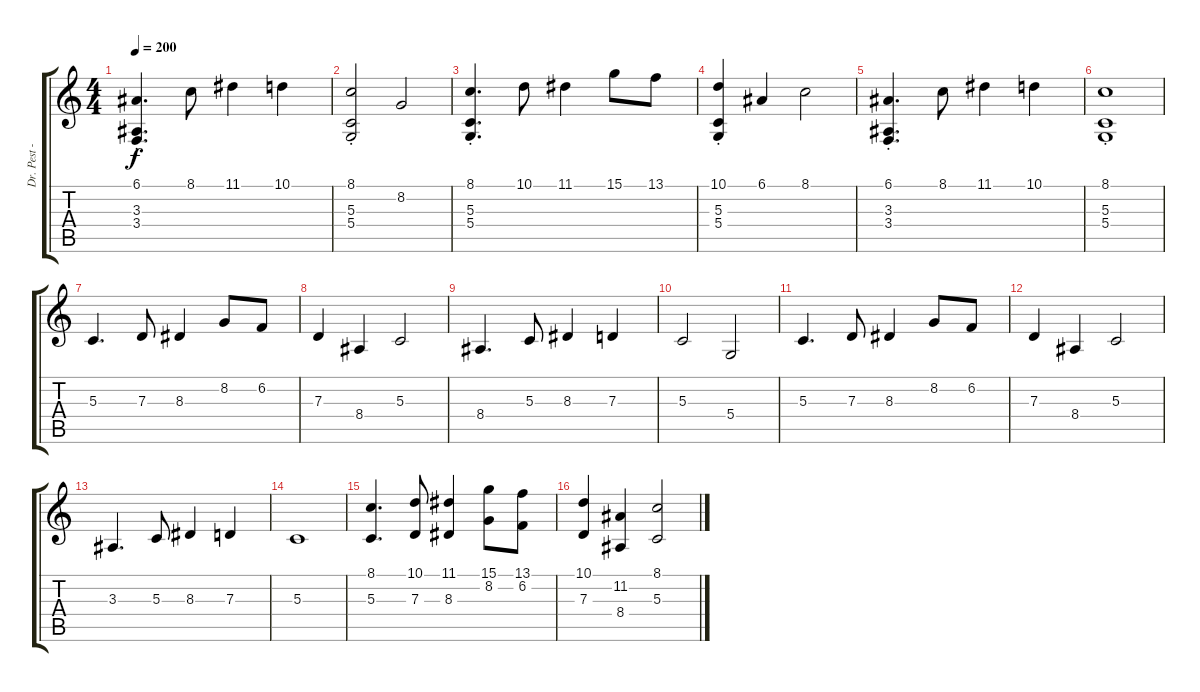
\track ("Dr. Pest - Synth" "Dr. Pest -") {instrument tremolostrings}
\staff {score tabs}
\tuning (E4 B3 G3 D3 A2 E2) {hide}
\ts (4 4)
\tempo 200
\clef g2
\ks c
(6.1 3.3{st} 3.4{st}).4{d dy f} 8.1.8 11.1.4 10.1.4 |
(8.1 5.3 5.4{st}).2 8.2.2 |
(8.1 5.3{st} 5.4{st}).4{d} 10.1.8 11.1.4 15.1.8 13.1.8 |
(10.1 5.3{st} 5.4{st}).4 6.1.4 8.1.2 |
(6.1 3.3{st} 3.4{st}).4{d} 8.1.8 11.1.4 10.1.4 |
(8.1 5.3 5.4{st}).1 |
5.3.4{d} 7.3.8 8.3.4 8.2.8 6.2.8 |
7.3.4 8.4.4 5.3.2 |
8.4.4{d} 5.3.8 8.3.4 7.3.4 |
5.3.2 5.4.2 |
5.3.4{d} 7.3.8 8.3.4 8.2.8 6.2.8 |
7.3.4 8.4.4 5.3.2 |
3.3.4{d} 5.3.8 8.3.4 7.3.4 |
5.3.1 |
(8.1 5.3).4{d} (10.1 7.3).8 (11.1 8.3).4 (15.1 8.2).8 (13.1 6.2).8 |
(10.1 7.3).4 (11.2 8.4).4 (8.1 5.3).2
